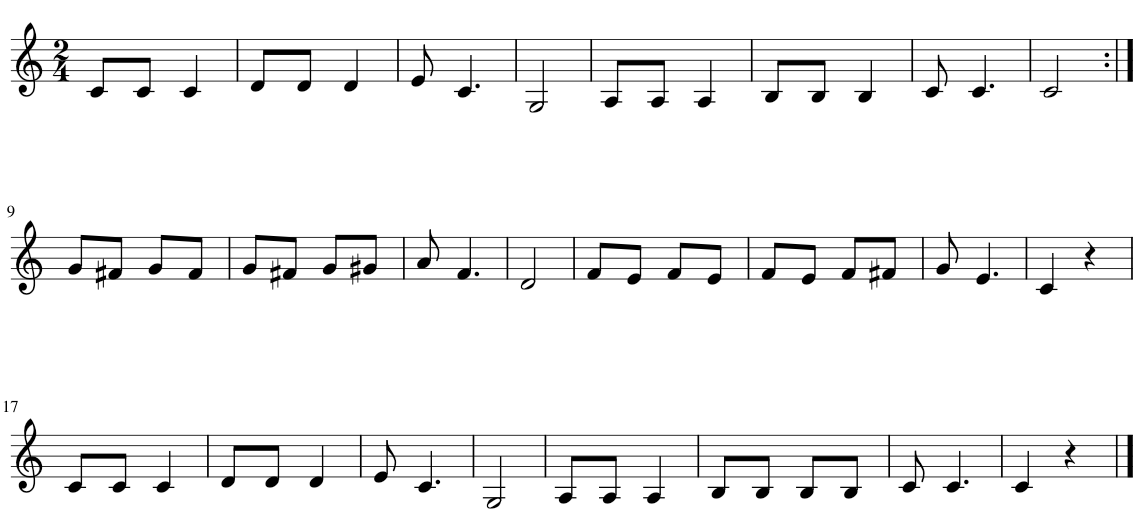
**kern
*part1
*staff1
*I"Voice
*clefG2
*k[]
*M2/4
=1
8c/L
8c/J
4c/
=2
8d/L
8d/J
4d/
=3
8e/
4.c/
=4
2G/
=5
8A/L
8A/J
4A/
=6
8B/L
8B/J
4B/
=7
8c/
4.c/
=8
2c/
!!LO:LB:g=z
=9:|!
8g/L
8f#X/J
8g/L
8f#/J
=10
8g/L
8f#X/J
8g/L
8g#X/J
=11
8a/
4.f/
=12
2d/
=13
8f/L
8e/J
8f/L
8e/J
=14
8f/L
8e/J
8f/L
8f#X/J
=15
8g/
4.e/
=16
4c/
4r
!!LO:LB:g=z
=17
8c/L
8c/J
4c/
=18
8d/L
8d/J
4d/
=19
8e/
4.c/
=20
2G/
=21
8A/L
8A/J
4A/
=22
8B/L
8B/J
8B/L
8B/J
=23
8c/
4.c/
=24
4c/
4r
==
*-
